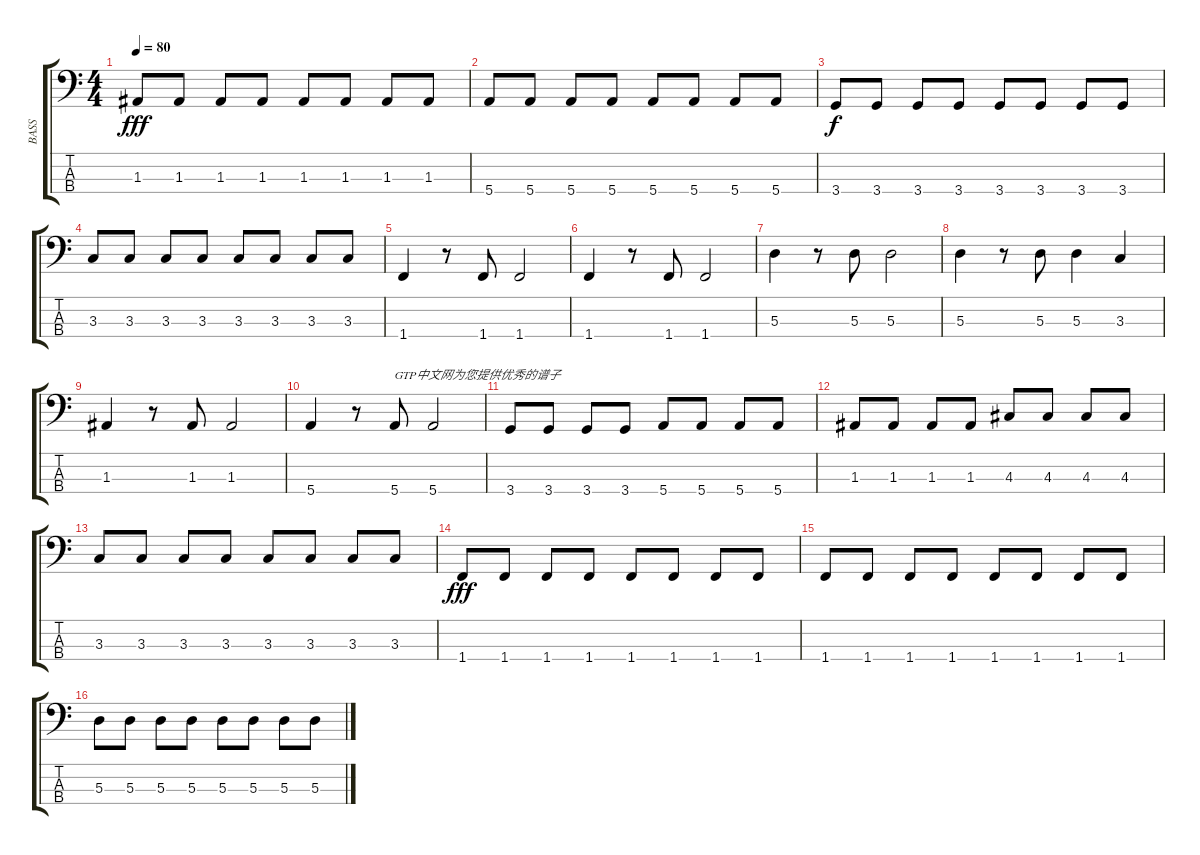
\track ("BASS" "BASS") {instrument electricbassfinger}
\staff {score tabs}
\tuning (G2 D2 A1 E1) {hide}
\ts (4 4)
\tempo 80
\clef f4
\ks c
1.3.8{dy fff} 1.3.8 1.3.8 1.3.8 1.3.8 1.3.8 1.3.8 1.3.8 |
5.4.8 5.4.8 5.4.8 5.4.8 5.4.8 5.4.8 5.4.8 5.4.8 |
3.4.8{dy f} 3.4.8 3.4.8 3.4.8 3.4.8 3.4.8 3.4.8 3.4.8 |
3.3.8 3.3.8 3.3.8 3.3.8 3.3.8 3.3.8 3.3.8 3.3.8 |
1.4.4 r.8 1.4.8 1.4.2 |
1.4.4 r.8 1.4.8 1.4.2 |
5.3.4 r.8 5.3.8 5.3.2 |
5.3.4 r.8 5.3.8 5.3.4 3.3.4 |
1.3.4 r.8 1.3.8 1.3.2 |
5.4.4 r.8 5.4.8{txt "GTP中文网为您提供优秀的谱子"} 5.4.2 |
3.4.8 3.4.8 3.4.8 3.4.8 5.4.8 5.4.8 5.4.8 5.4.8 |
1.3.8 1.3.8 1.3.8 1.3.8 4.3.8 4.3.8 4.3.8 4.3.8 |
3.3.8 3.3.8 3.3.8 3.3.8 3.3.8 3.3.8 3.3.8 3.3.8 |
1.4.8{dy fff} 1.4.8 1.4.8 1.4.8 1.4.8 1.4.8 1.4.8 1.4.8 |
1.4.8 1.4.8 1.4.8 1.4.8 1.4.8 1.4.8 1.4.8 1.4.8 |
5.3.8 5.3.8 5.3.8 5.3.8 5.3.8 5.3.8 5.3.8 5.3.8
